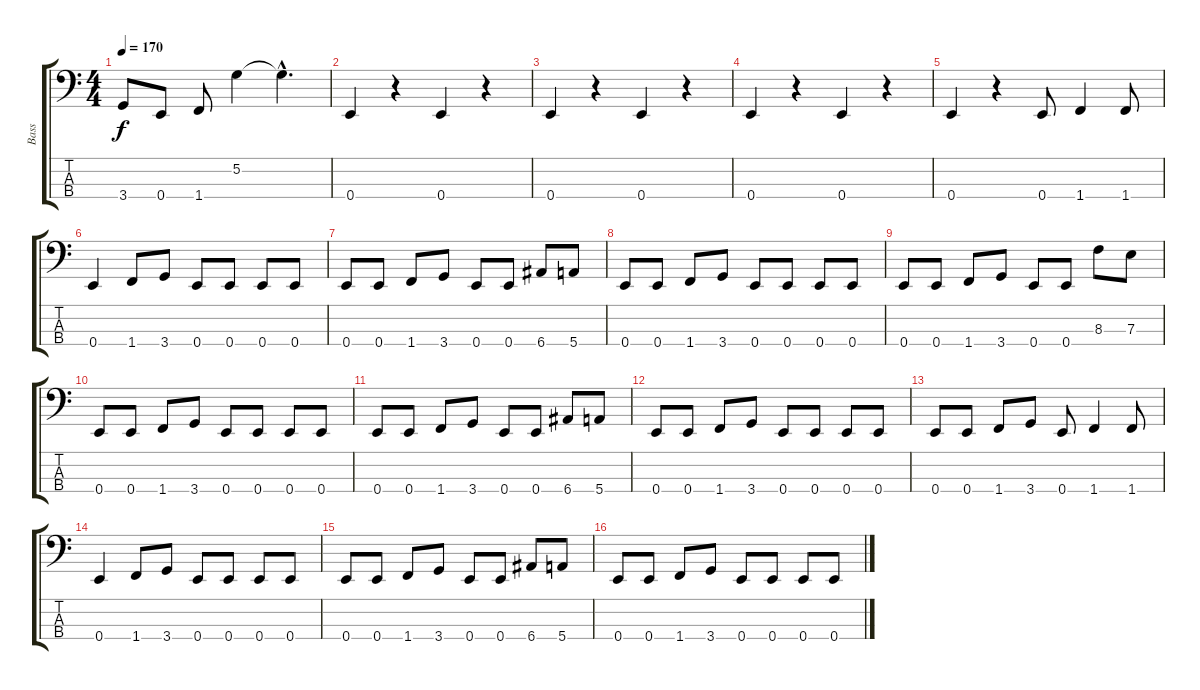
\track ("Bass" "Bass") {instrument slapbass2}
\staff {score tabs}
\tuning (G2 D2 A1 E1) {hide}
\ts (4 4)
\tempo 170
\clef f4
\ks c
3.4.8{dy f} 0.4.8 1.4.8 5.2.4 5.2{hac t}.4{d} |
0.4.4 r.4 0.4.4 r.4 |
0.4.4 r.4 0.4.4 r.4 |
0.4.4 r.4 0.4.4 r.4 |
0.4.4 r.4 0.4.8 1.4.4 1.4.8 |
0.4.4 1.4.8 3.4.8 0.4.8 0.4.8 0.4.8 0.4.8 |
0.4.8 0.4.8 1.4.8 3.4.8 0.4.8 0.4.8 6.4.8 5.4.8 |
0.4.8 0.4.8 1.4.8 3.4.8 0.4.8 0.4.8 0.4.8 0.4.8 |
0.4.8 0.4.8 1.4.8 3.4.8 0.4.8 0.4.8 8.3.8 7.3.8 |
0.4.8 0.4.8 1.4.8 3.4.8 0.4.8 0.4.8 0.4.8 0.4.8 |
0.4.8 0.4.8 1.4.8 3.4.8 0.4.8 0.4.8 6.4.8 5.4.8 |
0.4.8 0.4.8 1.4.8 3.4.8 0.4.8 0.4.8 0.4.8 0.4.8 |
0.4.8 0.4.8 1.4.8 3.4.8 0.4.8 1.4.4 1.4.8 |
0.4.4 1.4.8 3.4.8 0.4.8 0.4.8 0.4.8 0.4.8 |
0.4.8 0.4.8 1.4.8 3.4.8 0.4.8 0.4.8 6.4.8 5.4.8 |
0.4.8 0.4.8 1.4.8 3.4.8 0.4.8 0.4.8 0.4.8 0.4.8
